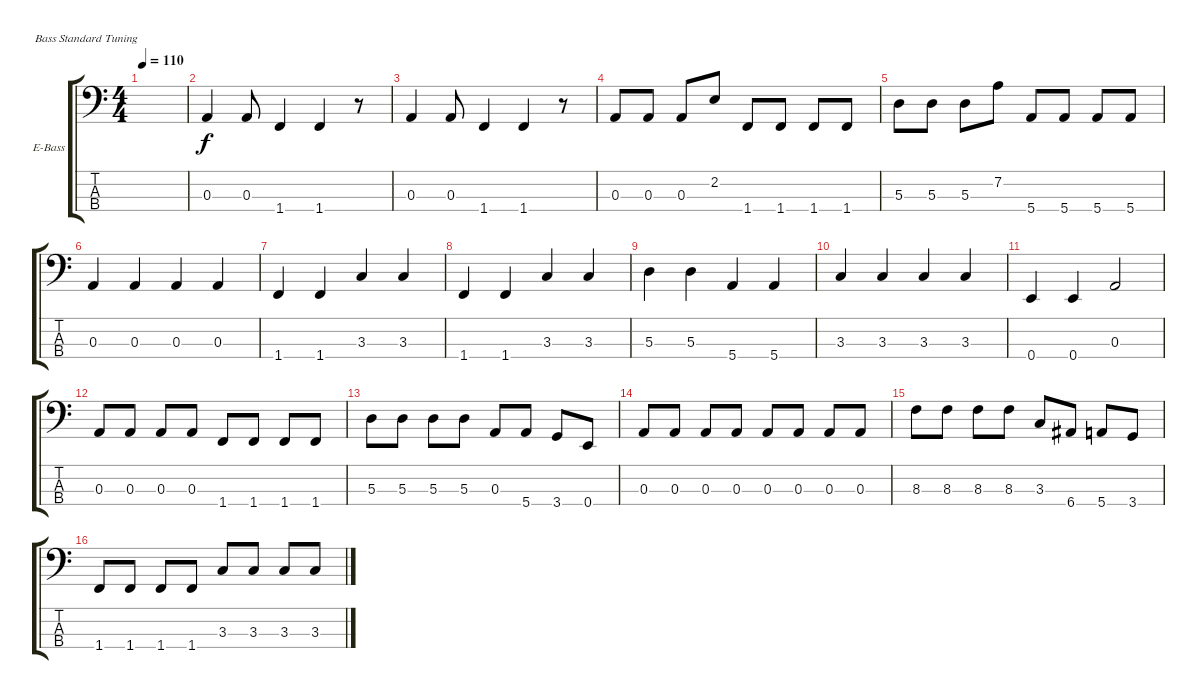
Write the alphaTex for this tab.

\defaultSystemsLayout 4
\bracketExtendMode groupsimilarinstruments
\firstSystemTrackNameOrientation horizontal
\otherSystemsTrackNameOrientation horizontal
\track ("Electric Bass" "E-Bass") {instrument electricbassfinger}
\staff {score tabs}
\tuning (G2 D2 A1 E1)
\ts (4 4)
\tempo 110
\clef f4
\scale
0.487395
\ks c
|
\scale
0.256303 0.3.4 0.3.8 1.4.4 1.4.4 r.8 |
\scale
0.256303 0.3.4 0.3.8 1.4.4 1.4.4 r.8 |
\scale
0.333333 0.3.8 0.3.8 0.3.8 2.2.8 1.4.8 1.4.8 1.4.8 1.4.8 |
\scale
0.333333 5.3.8 5.3.8 5.3.8 7.2.8 5.4.8 5.4.8 5.4.8 5.4.8 |
\scale
0.333333 0.3.4 0.3.4 0.3.4 0.3.4 |
\scale
0.333333 1.4.4 1.4.4 3.3.4 3.3.4 |
\scale
0.333333 1.4.4 1.4.4 3.3.4 3.3.4 |
\scale
0.333333 5.3.4 5.3.4 5.4.4 5.4.4 |
\scale
0.333333 3.3.4 3.3.4 3.3.4 3.3.4 |
\scale
0.333333 0.4.4 0.4.4 0.3.2 |
\scale
0.333333 0.3.8 0.3.8 0.3.8 0.3.8 1.4.8 1.4.8 1.4.8 1.4.8 |
\scale
0.333333 5.3.8 5.3.8 5.3.8 5.3.8 0.3.8 5.4.8 3.4.8 0.4.8 |
\scale
0.333333 0.3.8 0.3.8 0.3.8 0.3.8 0.3.8 0.3.8 0.3.8 0.3.8 |
\scale
0.333333 8.3.8 8.3.8 8.3.8 8.3.8 3.3.8 6.4.8 5.4.8 3.4.8 |
\scale
0.333333 1.4.8 1.4.8 1.4.8 1.4.8 3.3.8 3.3.8 3.3.8 3.3.8
